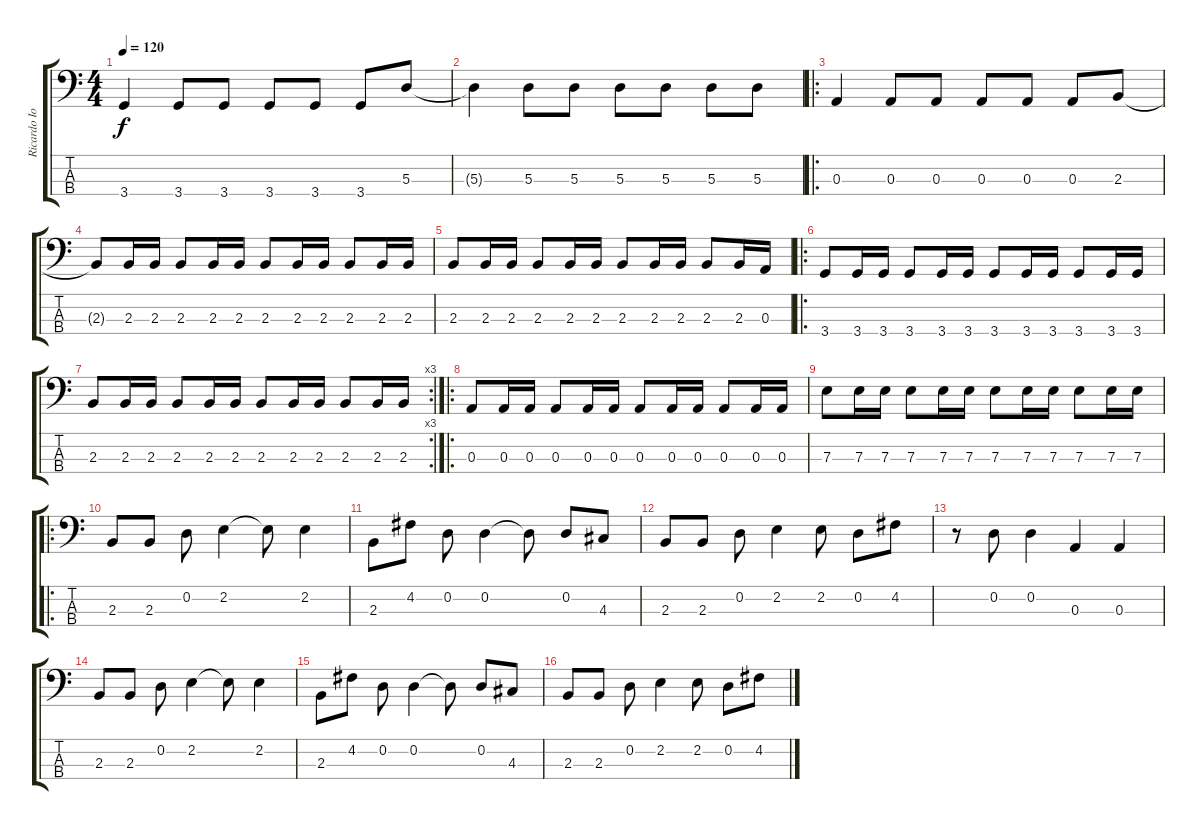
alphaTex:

\track ("Ricardo Iorio" "Ricardo Io") {instrument electricbassfinger}
\staff {score tabs}
\tuning (G2 D2 A1 E1) {hide}
\ts (4 4)
\tempo 120
\clef f4
\ks c
3.4.4{dy f} 3.4.8 3.4.8 3.4.8 3.4.8 3.4.8 5.3.8 |
5.3{t}.4 5.3.8 5.3.8 5.3.8 5.3.8 5.3.8 5.3.8 |
\ro
0.3.4 0.3.8 0.3.8 0.3.8 0.3.8 0.3.8 2.3.8 |
2.3{t}.8 2.3.16 2.3.16 2.3.8 2.3.16 2.3.16 2.3.8 2.3.16 2.3.16 2.3.8 2.3.16 2.3.16 |
2.3.8 2.3.16 2.3.16 2.3.8 2.3.16 2.3.16 2.3.8 2.3.16 2.3.16 2.3.8 2.3.16 0.3.16 |
\ro
3.4.8 3.4.16 3.4.16 3.4.8 3.4.16 3.4.16 3.4.8 3.4.16 3.4.16 3.4.8 3.4.16 3.4.16 |
\rc 3
2.3.8 2.3.16 2.3.16 2.3.8 2.3.16 2.3.16 2.3.8 2.3.16 2.3.16 2.3.8 2.3.16 2.3.16 |
\ro
0.3.8 0.3.16 0.3.16 0.3.8 0.3.16 0.3.16 0.3.8 0.3.16 0.3.16 0.3.8 0.3.16 0.3.16 |
7.3.8 7.3.16 7.3.16 7.3.8 7.3.16 7.3.16 7.3.8 7.3.16 7.3.16 7.3.8 7.3.16 7.3.16 |
\ro
2.3.8{volume 6} 2.3.8 0.2.8 2.2.4 2.2{t}.8 2.2.4 |
2.3.8 4.2.8 0.2.8 0.2.4 0.2{t}.8 0.2.8 4.3.8 |
2.3.8 2.3.8 0.2.8 2.2.4 2.2.8 0.2.8 4.2.8 |
r.8 0.2.8 0.2.4 0.3.4 0.3.4 |
2.3.8 2.3.8 0.2.8 2.2.4 2.2{t}.8 2.2.4 |
2.3.8 4.2.8 0.2.8 0.2.4 0.2{t}.8 0.2.8 4.3.8 |
2.3.8 2.3.8 0.2.8 2.2.4 2.2.8 0.2.8 4.2.8
